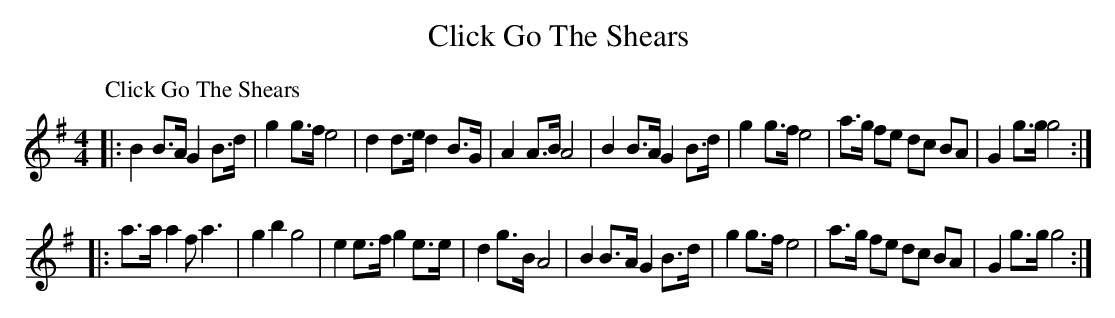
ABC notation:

X:1
T:Click Go The Shears
M:4/4
L:1/8
L:1/8
K:G
P:Click Go The Shears
|:B2 B3/2A/2 G2 B3/2d/2|g2 g3/2f/2 e4|d2 d3/2e/2 d2 B3/2G/2|A2 A3/2B/2 A4|\
B2 B3/2A/2 G2 B3/2d/2|g2 g3/2f/2 e4|a3/2g/2 fe dc BA|G2 g3/2g/2 g4:|
|:a3/2a/2 a2 f a3|g2 b2 g4|e2 e3/2f/2 g2 e3/2e/2| d2 g3/2B/2 A4|\
B2 B3/2A/2 G2 B3/2d/2|g2 g3/2f/2 e4|a3/2g/2 fe dc BA|G2 g3/2g/2 g4:|
